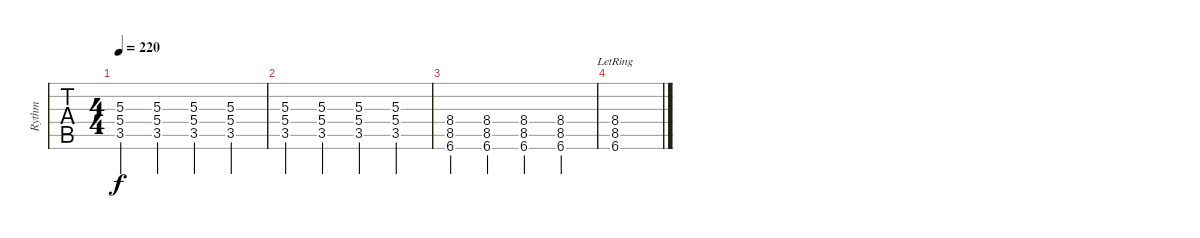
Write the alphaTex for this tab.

\track ("Rythm" "Rythm") {instrument overdrivenguitar}
\staff {tabs}
\tuning (Eb4 Bb3 Gb3 Db3 Ab2 Eb2) {hide}
\ts (4 4)
\tempo 220
\clef g2
\ks c
(5.3 5.4 3.5).4{dy f} (5.3 5.4 3.5).4 (5.3 5.4 3.5).4 (5.3 5.4 3.5).4 |
(5.3 5.4 3.5).4 (5.3 5.4 3.5).4 (5.3 5.4 3.5).4 (5.3 5.4 3.5).4 |
(8.4 8.5 6.6).4 (8.4 8.5 6.6).4 (8.4 8.5 6.6).4 (8.4 8.5 6.6).4 |
(8.4{lr} 8.5{lr} 6.6{lr}).1
